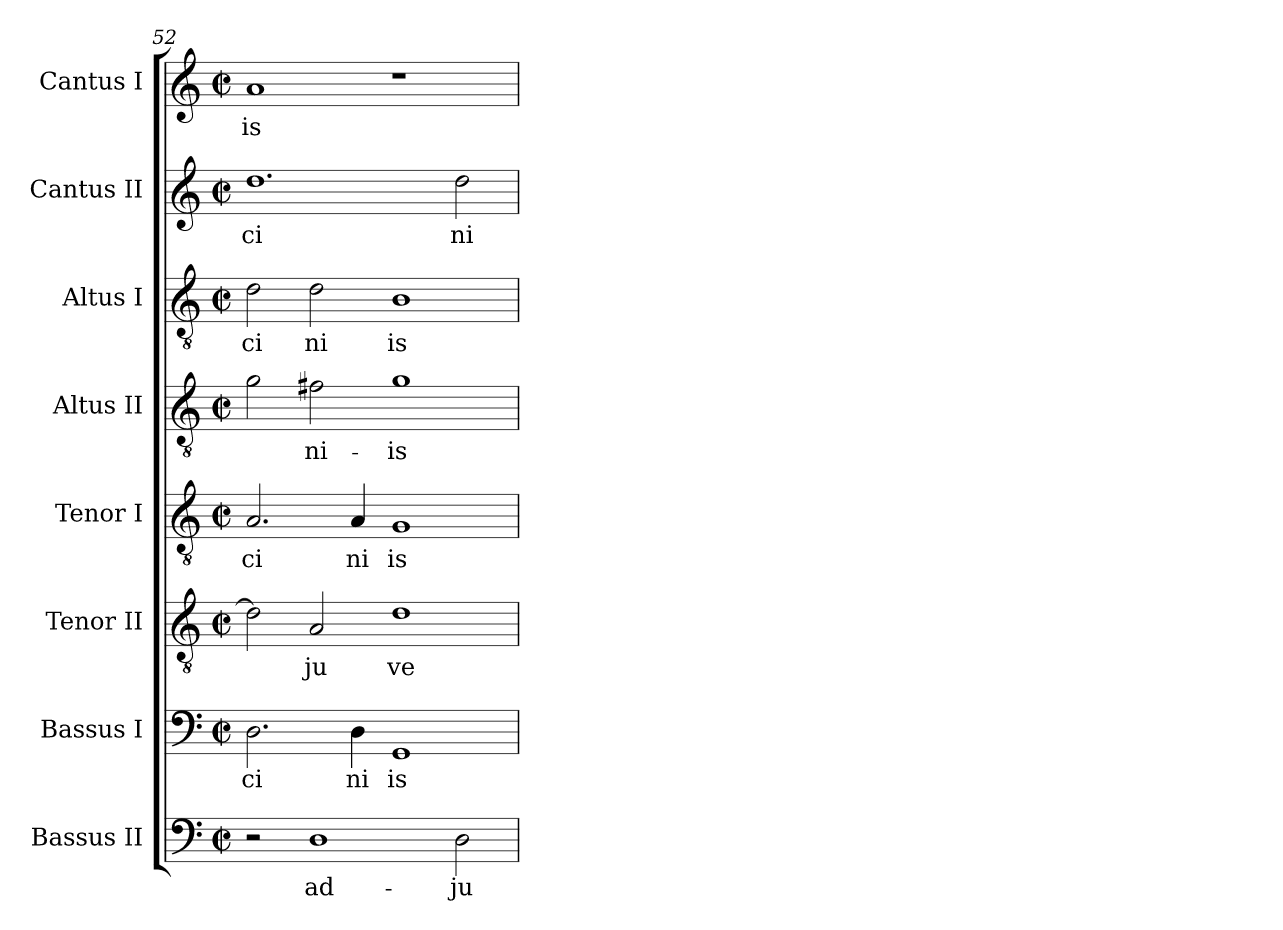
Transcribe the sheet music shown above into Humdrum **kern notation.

**kern	**text	**kern	**text	**kern	**text	**kern	**text	**kern	**text	**kern	**text	**kern	**text	**kern	**text
*part8	*part8	*part7	*part7	*part6	*part6	*part5	*part5	*part4	*part4	*part3	*part3	*part2	*part2	*part1	*part1
*staff8	*staff8	*staff7	*staff7	*staff6	*staff6	*staff5	*staff5	*staff4	*staff4	*staff3	*staff3	*staff2	*staff2	*staff1	*staff1
*I"Bassus II	*	*I"Bassus I	*	*I"Tenor II	*	*I"Tenor I	*	*I"Altus II	*	*I"Altus I	*	*I"Cantus II	*	*I"Cantus I	*
*clefF4	*	*clefF4	*	*clefGv2	*	*clefGv2	*	*clefGv2	*	*clefGv2	*	*clefG2	*	*clefG2	*
*M2/2	*	*M2/2	*	*M2/2	*	*M2/2	*	*M2/2	*	*M2/2	*	*M2/2	*	*M2/2	*
*met(c|)	*	*met(c|)	*	*met(c|)	*	*met(c|)	*	*met(c|)	*	*met(c|)	*	*met(c|)	*	*met(c|)	*
=52	=52	=52	=52	=52	=52	=52	=52	=52	=52	=52	=52	=52	=52	=52	=52
!	!	!	!LO:LY:b:cj	!	!	!	!LO:LY:b:cj	!	!	!	!LO:LY:b:cj	!	!LO:LY:b:cj	!	!LO:LY:b:cj
2r	.	2.D\	ci	2d\]	.	2.A/	ci	2g\	.	2d\	ci	1.dd	ci	1a	-is
!	!LO:LY:b:cj	!	!	!	!LO:LY:b:cj	!	!	!	!LO:LY:b:cj	!	!LO:LY:b:cj	!	!	!	!
1D	ad-	.	.	2A/	ju	.	.	2f#X\	-ni-	2d\	ni	.	.	.	.
!	!	!	!LO:LY:b:cj	!	!	!	!LO:LY:b:cj	!	!	!	!	!	!	!	!
.	.	4D\	ni	.	.	4A/	ni	.	.	.	.	.	.	.	.
!	!	!	!LO:LY:b:cj	!	!LO:LY:b:cj	!	!LO:LY:b:cj	!	!LO:LY:b:cj	!	!LO:LY:b:cj	!	!	!	!
.	.	1GG	is	1d	ve	1G	is	1g	-is	1B	is	.	.	1r	.
!	!LO:LY:b:cj	!	!	!	!	!	!	!	!	!	!	!	!LO:LY:b:cj	!	!
2D\	-ju-	.	.	.	.	.	.	.	.	.	.	2dd\	ni	.	.
=	=	=	=	=	=	=	=	=	=	=	=	=	=	=	=
*-	*-	*-	*-	*-	*-	*-	*-	*-	*-	*-	*-	*-	*-	*-	*-
